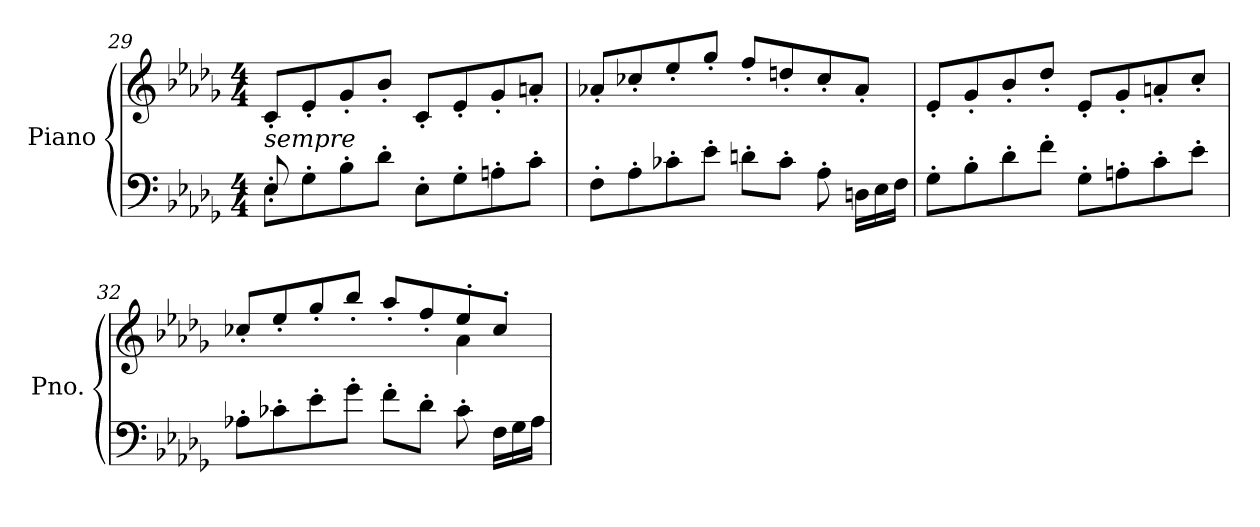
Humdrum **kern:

**kern	**kern
*part1	*part1
*staff2	*staff1
*I"Piano	*
*I'Pno.	*
*clefF4	*clefG2
*k[b-e-a-d-g-]	*k[b-e-a-d-g-]
*M4/4	*M4/4
=29	=29
*^	*
!	!	!LO:TX:b:i:t=sempre
8E-'\L	8E-'/	8c'/L
8G-'\	2..ryy	8e-'/
8B-'\	.	8g-'/
8d-'\J	.	8b-'/J
8E-'\L	.	8c'/L
8G-'\	.	8e-'/
8An'\	.	8g-'/
8c'\J	.	8an'/J
*v	*v	*
!!LO:LB:g=z
=30	=30
8F'\L	8a-X'/L
8A-'\	8cc-X'/
8c-X'\	8ee-'/
8e-'\J	8gg-'/J
8dn'\L	8ff'/L
8c-'\J	8ddn'/
8A-'\	8cc-'/
*Xtuplet	*
24Dn\LL	8a-'/J
24E-\	.
24F\JJ	.
=31	=31
8G-'\L	8e-'/L
8B-'\	8g-'/
8d-'\	8b-'/
8f'\J	8dd-'/J
8G-'\L	8e-'/L
8An'\	8g-'/
8c'\	8an'/
8e-'\J	8cc'/J
=32	=32
*	*^
8A-X'\L	8cc-X'/L	2.ryy
8c-X'\	8ee-'/	.
8e-'\	8gg-'/	.
8g-'\J	8bb-'/J	.
8f'\L	8aa-'/L	.
8d-'\J	8ff'/	.
8c-'\	8ee-'/	4a-\
24F\LL	8cc-'/J	.
24G-\	.	.
24A-\JJ	.	.
*	*v	*v
=	=
*-	*-
